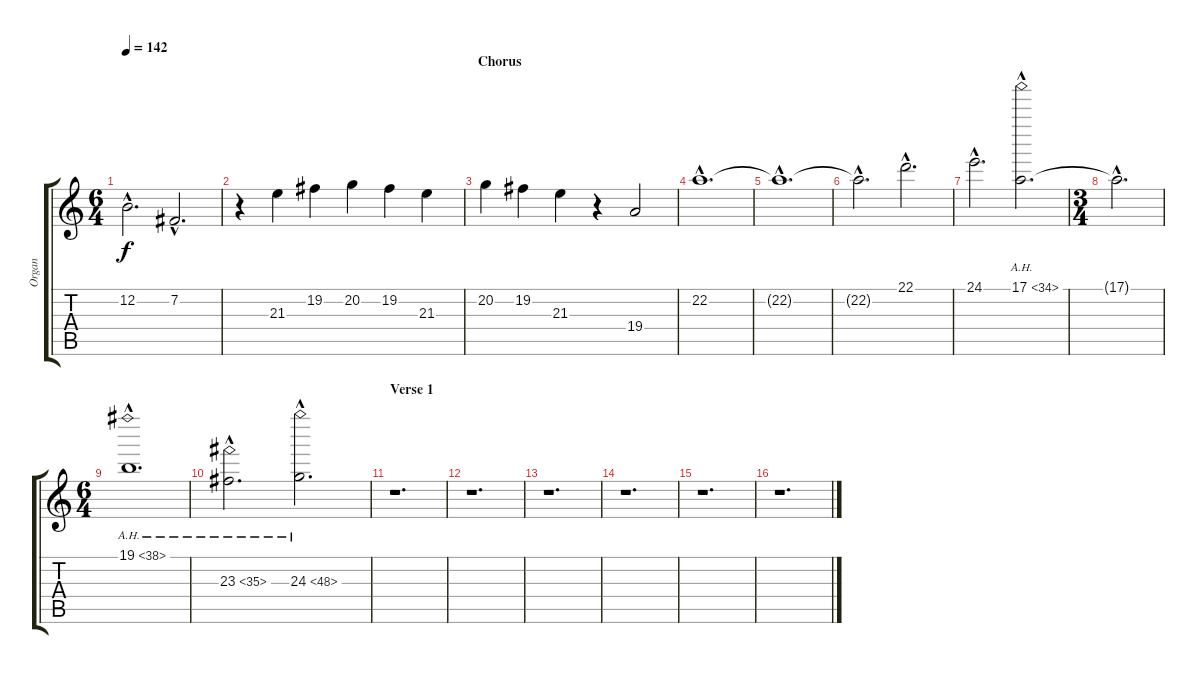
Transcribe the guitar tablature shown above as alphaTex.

\track ("Organ" "Organ") {instrument synthstrings2}
\staff {score tabs}
\tuning (E4 B3 G3 D3 A2 E2) {hide}
\ts (6 4)
\tempo 142
\clef g2
\ks c
12.2{hac}.2{d dy f} 7.2{hac}.2{d} |
r.4 21.3.4 19.2.4 20.2.4 19.2.4 21.3.4 |
\section ("" "Chorus")
20.2.4 19.2.4 21.3.4 r.4 19.4.2 |
22.2{hac}.1{d} |
22.2{hac t}.1{d} |
22.2{hac t}.2{d} 22.1{hac}.2{d} |
24.1{hac}.2{d} 17.1{ah 17 hac}.2{d} |
\ts (3 4)
17.1{hac t}.2{d} |
\ts (6 4)
19.1{ah 19 hac}.1{d} |
23.3{ah 12 hac}.2{d} 24.3{ah 24 hac}.2{d} |
\section ("" "Verse 1")
r.1{d} |
r.1{d} |
r.1{d} |
r.1{d} |
r.1{d} |
r.1{d}
